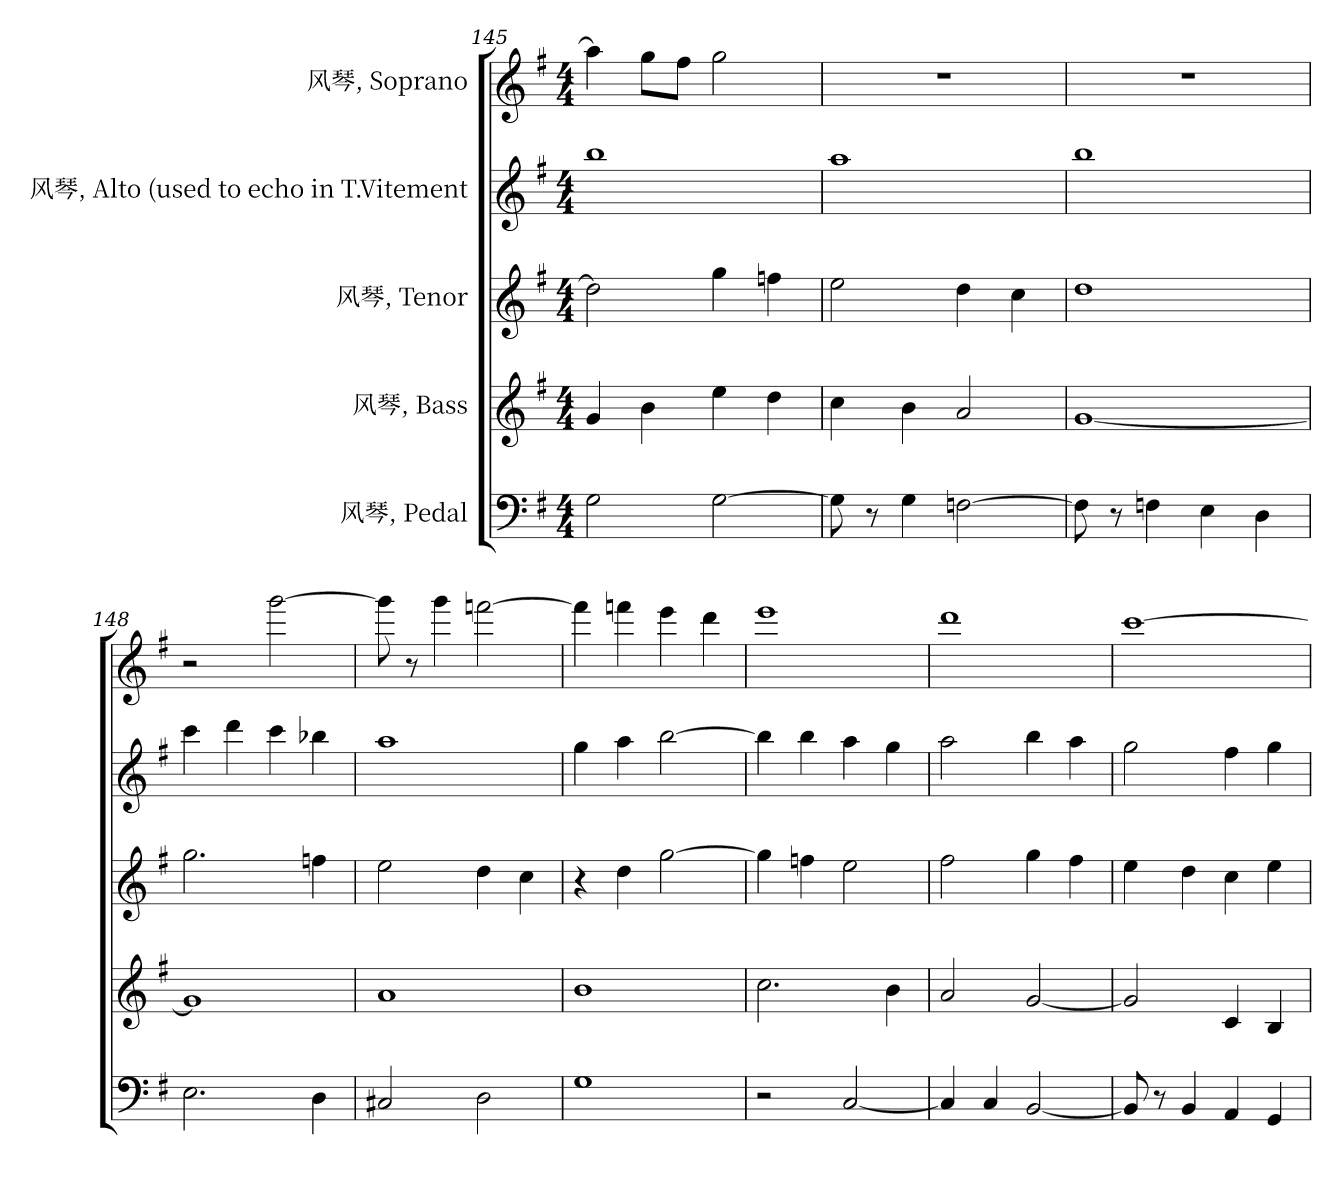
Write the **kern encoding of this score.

**kern	**kern	**kern	**kern	**kern
*part5	*part4	*part3	*part2	*part1
*staff5	*staff4	*staff3	*staff2	*staff1
*I"风琴, Pedal	*I"风琴, Bass	*I"风琴, Tenor	*I"风琴, Alto (used to echo in T.Vitement	*I"风琴, Soprano
*clefF4	*clefG2	*clefG2	*clefG2	*clefG2
*k[f#]	*k[f#]	*k[f#]	*k[f#]	*k[f#]
*M4/4	*M4/4	*M4/4	*M4/4	*M4/4
*MM126	*MM126	*MM126	*MM126	*MM126
=145	=145	=145	=145	=145
2G\	4g/	2dd\]	1bb	4aa\]
*	*	*	*	*MM132
.	4b\	.	.	8gg\L
.	.	.	.	8ff#\J
*	*	*	*	*MM126
[2G\	4ee\	4gg\	.	2gg\
.	4dd\	4ffn\	.	.
=146	=146	=146	=146	=146
*	*	*	*	*MM126
8G\]	4cc\	2ee\	1aa	1r
8r	.	.	.	.
4G\	4b\	.	.	.
[2Fn\	2a/	4dd\	.	.
.	.	4cc\	.	.
=147	=147	=147	=147	=147
*	*	*	*	*MM126
8F\]	[1g	1dd	1bb	1r
8r	.	.	.	.
4Fn\	.	.	.	.
4E\	.	.	.	.
4D\	.	.	.	.
=148	=148	=148	=148	=148
*	*	*	*	*MM126
2.E\	1g]	2.gg\	4ccc\	2r
.	.	.	4ddd\	.
*	*	*	*	*MM126
.	.	.	4ccc\	[2ggg\
4D\	.	4ffn\	4bb-X\	.
=149	=149	=149	=149	=149
*	*	*	*	*MM126
2C#X/	1a	2ee\	1aa	8ggg\]
.	.	.	.	8r
*	*	*	*	*MM132
.	.	.	.	4ggg\
*	*	*	*	*MM126
2D\	.	4dd\	.	[2fffn\
.	.	4cc\	.	.
!!LO:LB:g=z
=150	=150	=150	=150	=150
*	*	*	*	*MM126
1G	1b	4r	4gg\	4fff\]
*	*	*	*	*MM132
.	.	4dd\	4aa\	4fffn\
*	*	*	*	*MM126
.	.	[2gg\	[2bb\	4eee\
*	*	*	*	*MM132
.	.	.	.	4ddd\
=151	=151	=151	=151	=151
*	*	*	*	*MM126
2r	2.cc\	4gg\]	4bb\]	1eee
.	.	4ffn\	4bb\	.
[2C/	.	2ee\	4aa\	.
.	4b\	.	4gg\	.
=152	=152	=152	=152	=152
*	*	*	*	*MM126
4C/]	2a/	2ff#\	2aa\	1ddd
4C/	.	.	.	.
[2BB/	[2g/	4gg\	4bb\	.
.	.	4ff#\	4aa\	.
=153	=153	=153	=153	=153
*	*	*	*	*MM126
8BB/]	2g/]	4ee\	2gg\	[1ccc
8r	.	.	.	.
4BB/	.	4dd\	.	.
4AA/	4c/	4cc\	4ff#\	.
4GG/	4B/	4ee\	4gg\	.
=	=	=	=	=
*-	*-	*-	*-	*-
